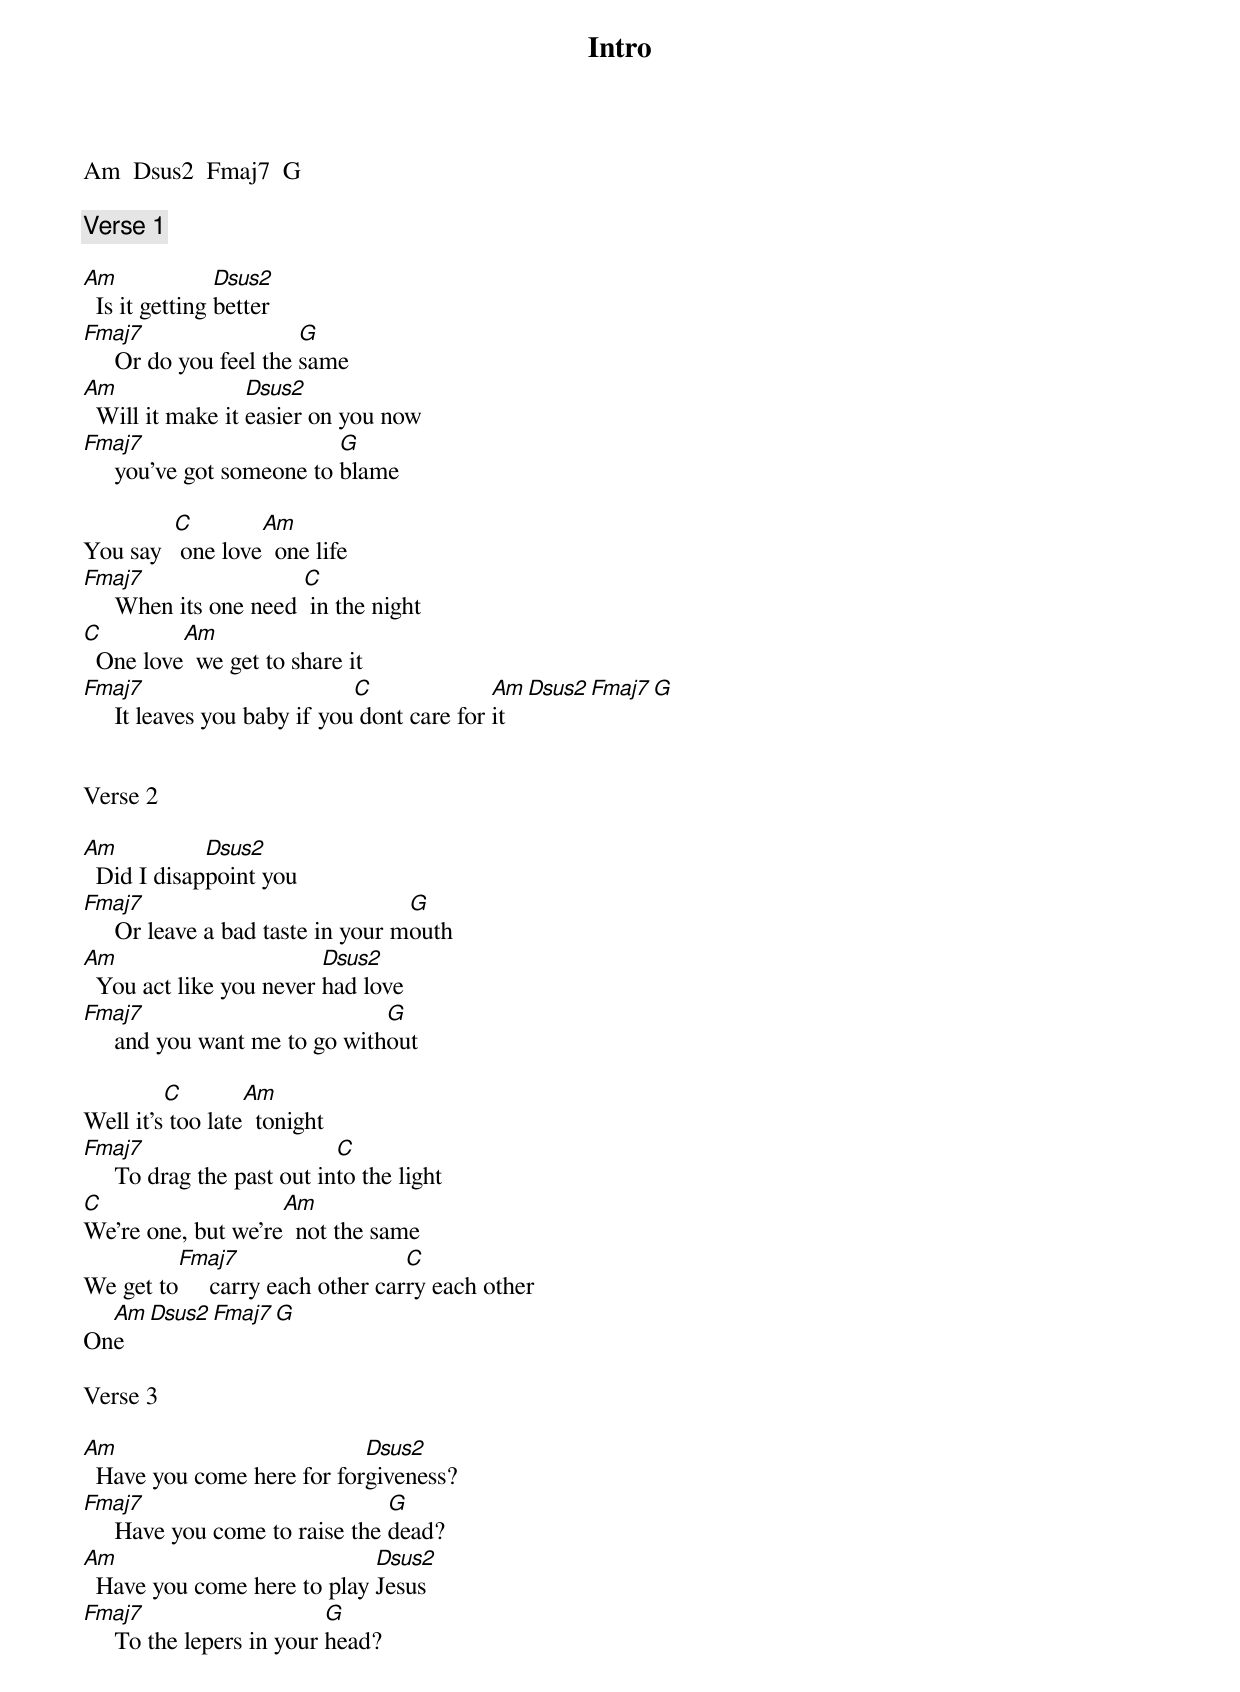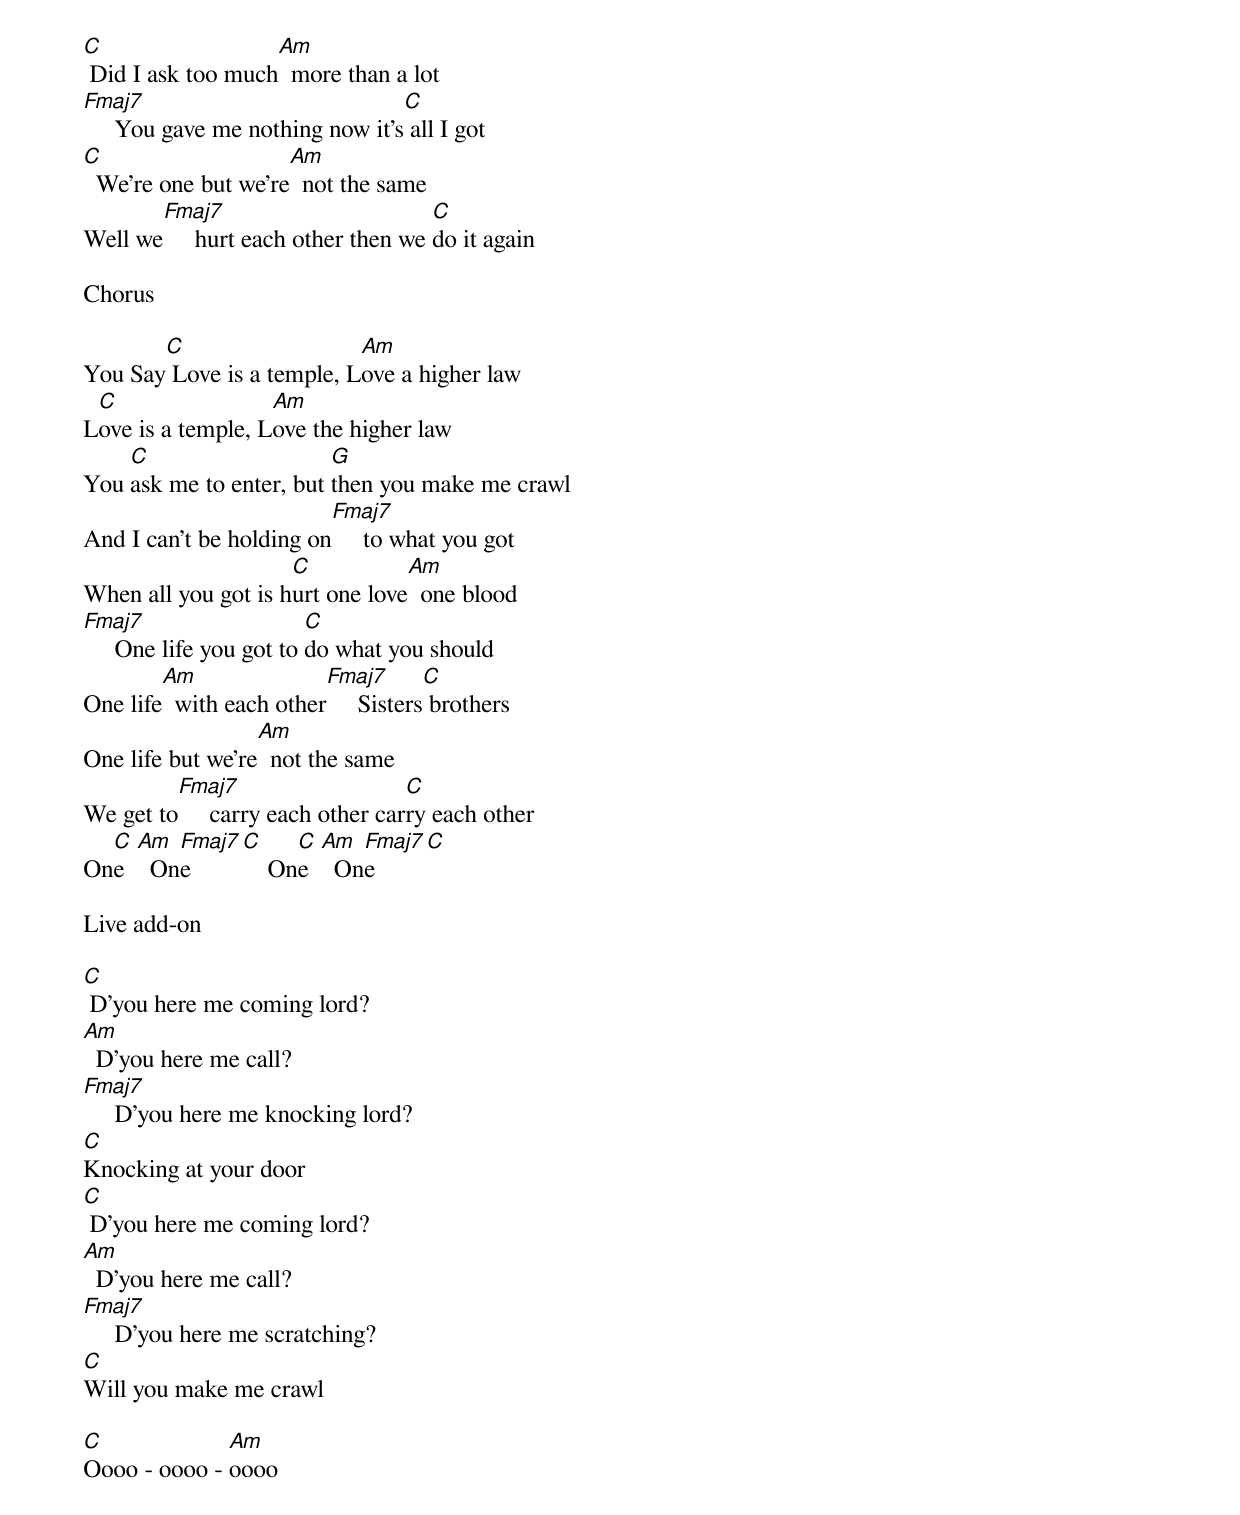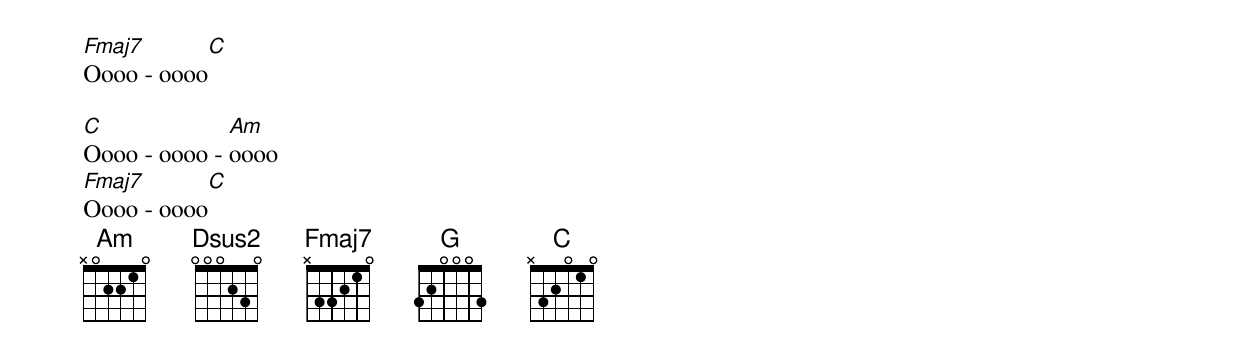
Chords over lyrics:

Intro

Am  Dsus2  Fmaj7  G

Verse 1

Am              Dsus2
  Is it getting better
Fmaj7                   G
     Or do you feel the same
Am                Dsus2
  Will it make it easier on you now
Fmaj7                      G
     you've got someone to blame

         C        Am
You say   one love  one life
Fmaj7                  C
     When its one need  in the night
C         Am
  One love  we get to share it
Fmaj7                         C              Am  Dsus2 Fmaj7 G
     It leaves you baby if you dont care for it


Verse 2

Am           Dsus2
  Did I disappoint you
Fmaj7                              G
     Or leave a bad taste in your mouth
Am                       Dsus2
  You act like you never had love
Fmaj7                          G
     and you want me to go without

         C        Am
Well it's too late  tonight
Fmaj7                       C
     To drag the past out into the light
C                   Am
We're one, but we're  not the same
         Fmaj7                    C
We get to     carry each other carry each other
  Am  Dsus2 Fmaj7 G
One

Verse 3

Am                          Dsus2
  Have you come here for forgiveness?
Fmaj7                           G
     Have you come to raise the dead?
Am                           Dsus2
  Have you come here to play Jesus
Fmaj7                      G
     To the lepers in your head?

C                  Am
 Did I ask too much  more than a lot
Fmaj7                            C
     You gave me nothing now it's all I got
C                    Am
  We're one but we're  not the same
       Fmaj7                        C
Well we     hurt each other then we do it again

Chorus

       C                   Am
You Say Love is a temple, Love a higher law
 C                 Am
Love is a temple, Love the higher law
    C                    G
You ask me to enter, but then you make me crawl
                         Fmaj7
And I can't be holding on     to what you got
                     C           Am
When all you got is hurt one love  one blood
Fmaj7                    C
     One life you got to do what you should
        Am               Fmaj7       C
One life  with each other     Sisters brothers
                  Am
One life but we're  not the same
         Fmaj7                    C
We get to     carry each other carry each other
  C  Am  Fmaj7  C     C  Am  Fmaj7  C
One    One          One    One

Live add-on

C
 D'you here me coming lord?
Am
  D'you here me call?
Fmaj7
     D'you here me knocking lord?
C
Knocking at your door
C
 D'you here me coming lord?
Am
  D'you here me call?
Fmaj7
     D'you here me scratching?
C
Will you make me crawl

C             Am
Oooo - oooo - oooo
Fmaj7      C
Oooo - oooo

C             Am
Oooo - oooo - oooo
Fmaj7      C
Oooo - oooo
